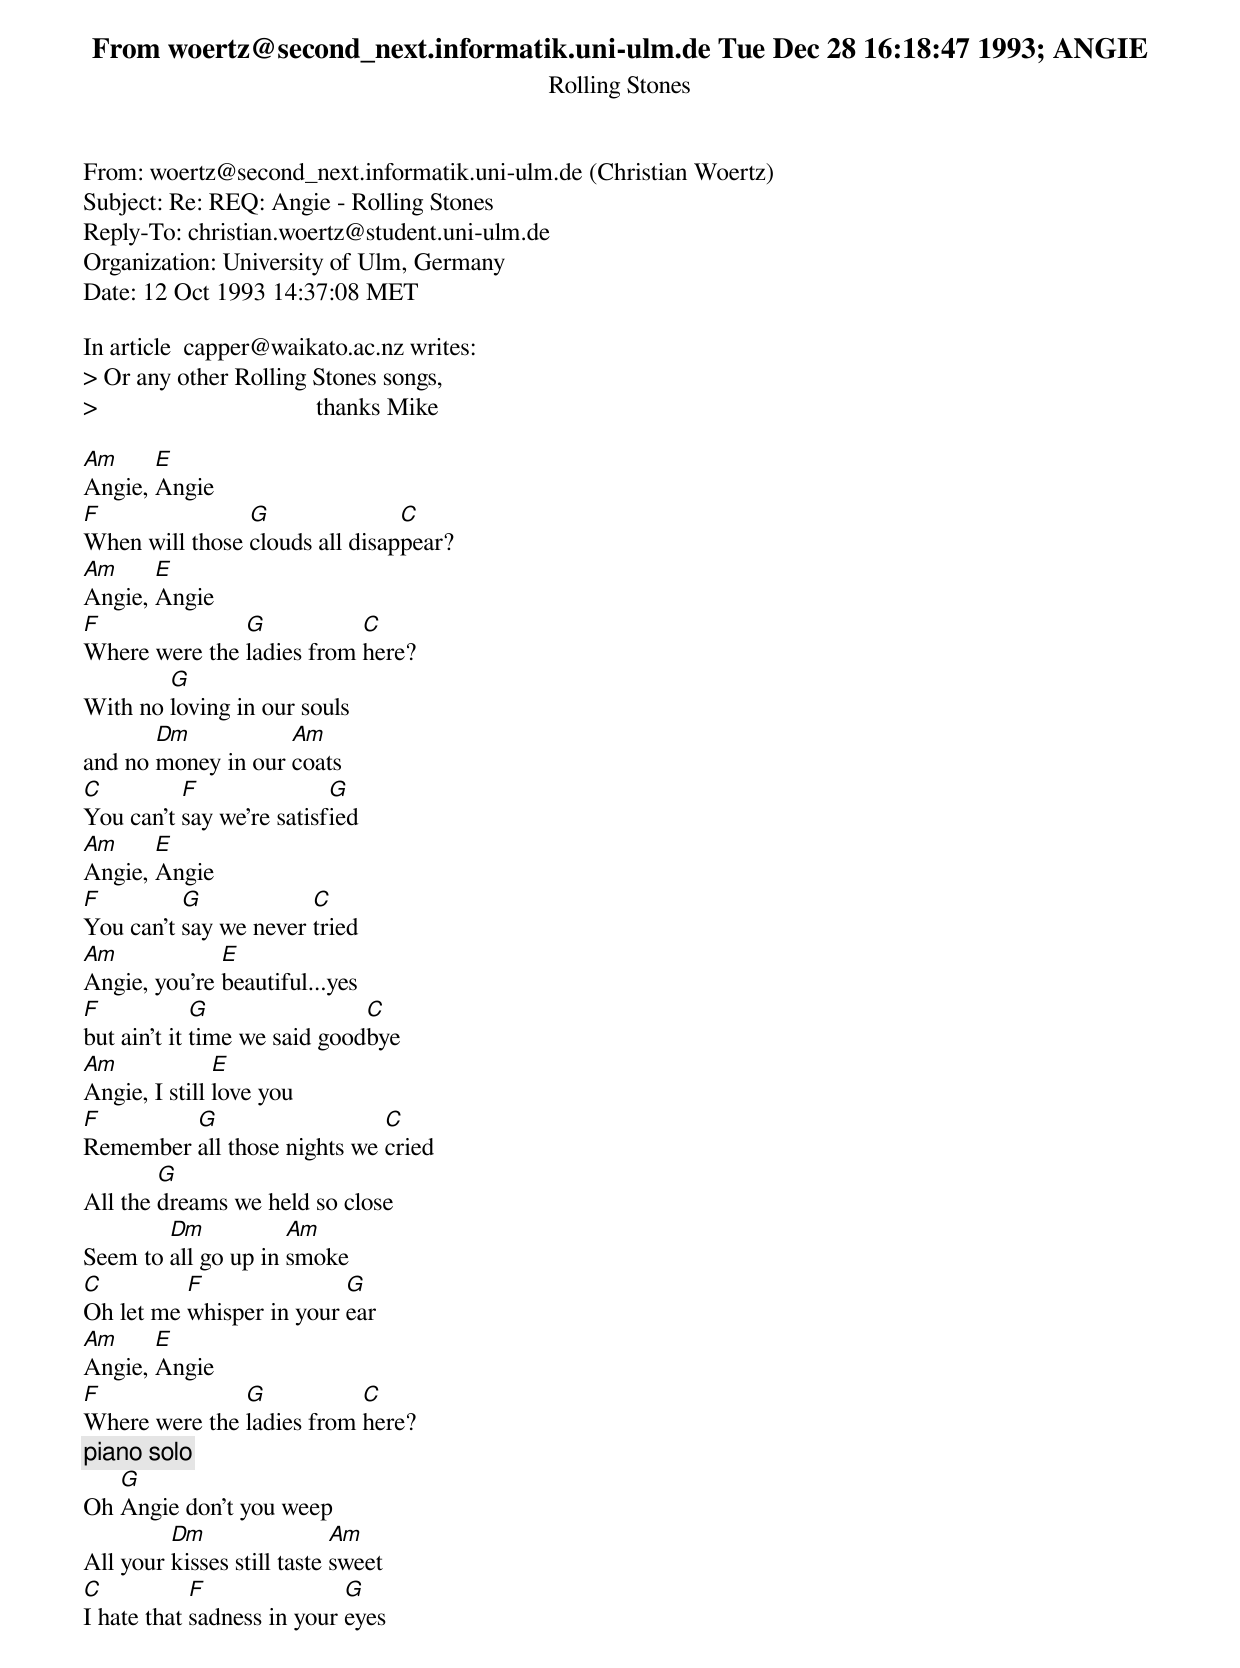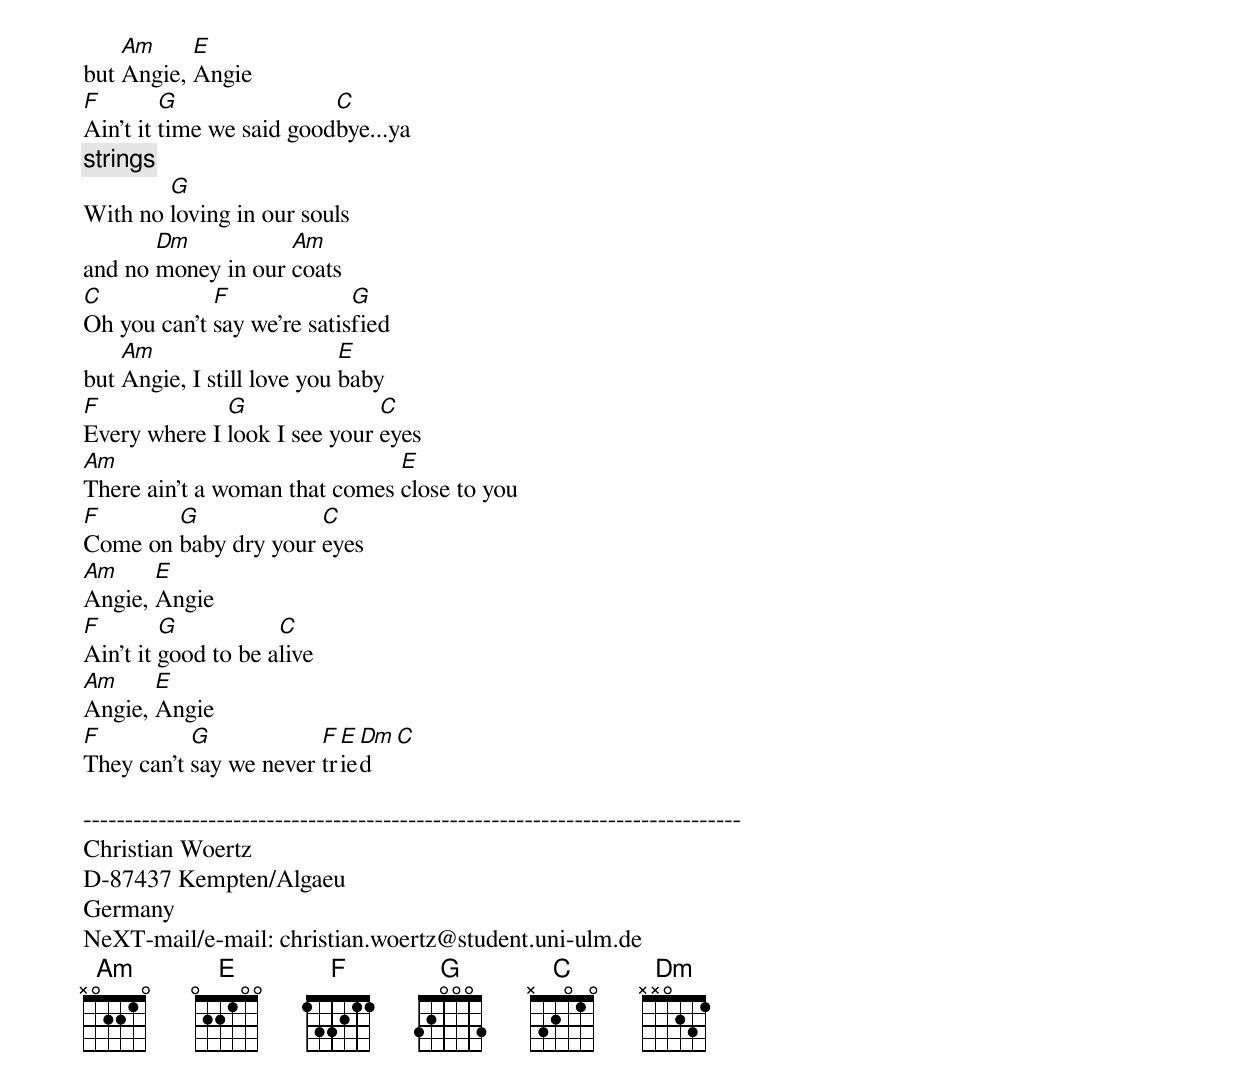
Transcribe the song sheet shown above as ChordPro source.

From woertz@second_next.informatik.uni-ulm.de Tue Dec 28 16:18:47 1993
From: woertz@second_next.informatik.uni-ulm.de (Christian Woertz)
Subject: Re: REQ: Angie - Rolling Stones
Reply-To: christian.woertz@student.uni-ulm.de
Organization: University of Ulm, Germany
Date: 12 Oct 1993 14:37:08 MET

In article <1993Oct11.231500.20704@waikato.ac.nz> capper@waikato.ac.nz writes:
> Or any other Rolling Stones songs,
>                                   thanks Mike
{title:ANGIE}
{st:Rolling Stones}

[Am]Angie, [E]Angie
[F]When will those [G]clouds all disap[C]pear?
[Am]Angie, [E]Angie
[F]Where were the [G]ladies from [C]here?
With no [G]loving in our souls
and no [Dm]money in our [Am]coats
[C]You can't [F]say we're satisf[G]ied
[Am]Angie, [E]Angie
[F]You can't [G]say we never [C]tried
[Am]Angie, you're [E]beautiful...yes
[F]but ain't it [G]time we said good[C]bye
[Am]Angie, I still [E]love you
[F]Remember [G]all those nights we [C]cried
All the [G]dreams we held so close
Seem to [Dm]all go up in [Am]smoke
[C]Oh let me [F]whisper in your [G]ear
[Am]Angie, [E]Angie
[F]Where were the [G]ladies from [C]here?
{c: piano solo }
Oh [G]Angie don't you weep
All your [Dm]kisses still taste [Am]sweet
[C]I hate that [F]sadness in your [G]eyes
but [Am]Angie, [E]Angie
[F]Ain't it [G]time we said good[C]bye...ya
{c: strings }
With no [G]loving in our souls
and no [Dm]money in our [Am]coats
[C]Oh you can't [F]say we're satis[G]fied
but [Am]Angie, I still love you [E]baby
[F]Every where I [G]look I see your [C]eyes
[Am]There ain't a woman that comes [E]close to you
[F]Come on [G]baby dry your [C]eyes
[Am]Angie, [E]Angie
[F]Ain't it [G]good to be a[C]live
[Am]Angie, [E]Angie
[F]They can't [G]say we never [F]tr[E]ie[Dm]d   [C]

-------------------------------------------------------------------------------
Christian Woertz
D-87437 Kempten/Algaeu
Germany
NeXT-mail/e-mail: christian.woertz@student.uni-ulm.de
